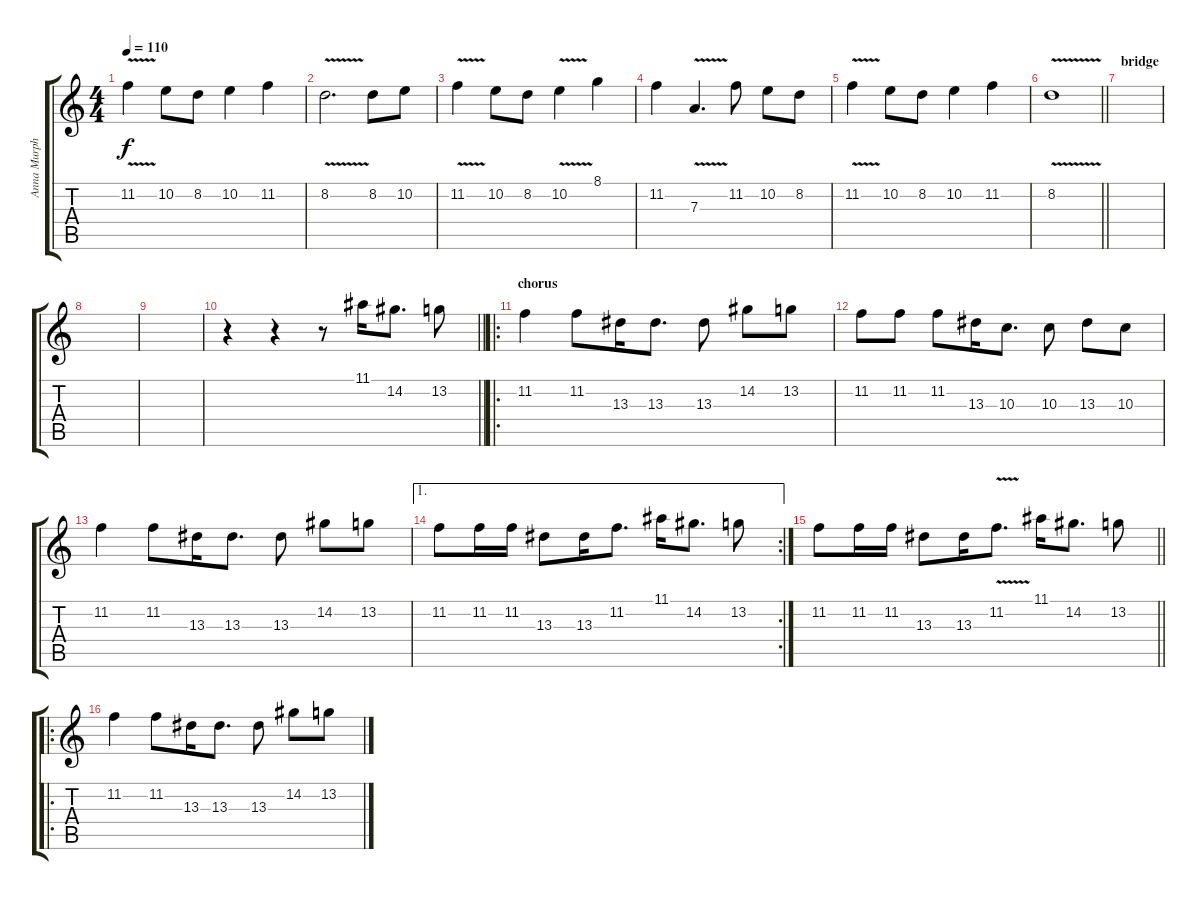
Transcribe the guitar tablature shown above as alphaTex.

\track ("Anna Murphy" "Anna Murph") {instrument contrabass}
\staff {score tabs}
\tuning (B3 Gb3 D3 A2 E2 B1) {hide}
\ts (4 4)
\tempo 110
\clef g2
\ks c
11.2{v}.4{dy f} 10.2.8 8.2.8 10.2.4 11.2.4 |
8.2{v}.2{d} 8.2.8 10.2.8 |
11.2{v}.4 10.2.8 8.2.8 10.2{v}.4 8.1.4 |
11.2.4 7.3{v}.4{d} 11.2.8 10.2.8 8.2.8 |
11.2{v}.4 10.2.8 8.2.8 10.2.4 11.2.4 |
\barLineRight lightlight
8.2{v}.1 |
\section ("" "bridge")
|
|
|
\barLineRight lightlight
r.4 r.4 r.8 11.1.16 14.2.8{d} 13.2.8 |
\ro
\section ("" "chorus")
11.2.4 11.2.8 13.3.16 13.3.8{d} 13.3.8 14.2.8 13.2.8 |
11.2.8 11.2.8 11.2.8 13.3.16 10.3.8{d} 10.3.8 13.3.8 10.3.8 |
11.2.4 11.2.8 13.3.16 13.3.8{d} 13.3.8 14.2.8 13.2.8 |
\ae 1
\rc 2
11.2.8 11.2.16 11.2.16 13.3.8 13.3.16 11.2.8{d} 11.1.16 14.2.8{d} 13.2.8 |
\barLineRight lightlight
11.2.8 11.2.16 11.2.16 13.3.8 13.3.16 11.2{v}.8{d} 11.1.16 14.2.8{d} 13.2.8 |
\ro
\section ("" "")
11.2.4 11.2.8 13.3.16 13.3.8{d} 13.3.8 14.2.8 13.2.8
